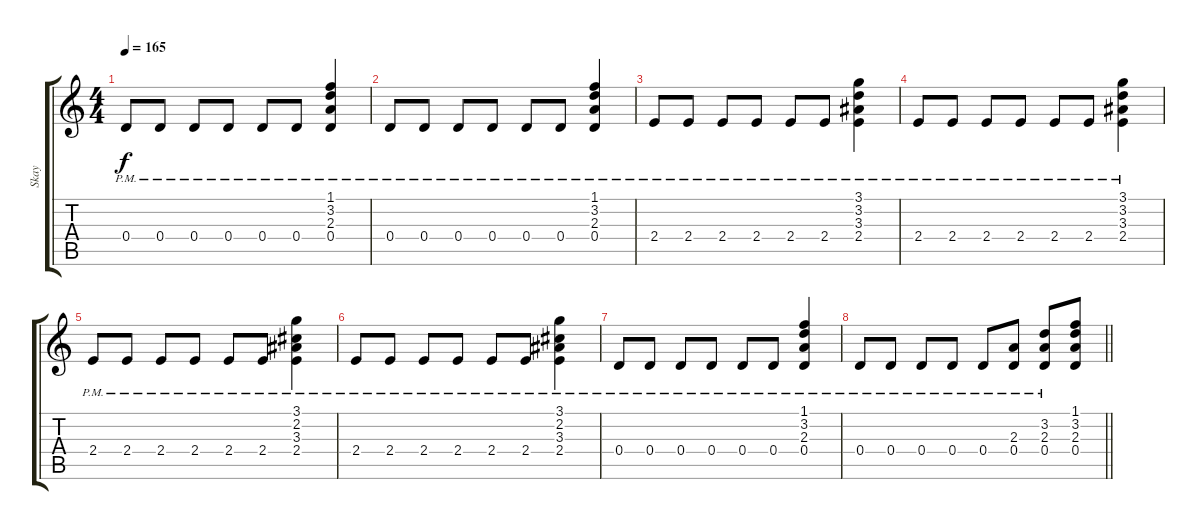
\track ("Skay" "Skay") {instrument electricguitarclean}
\staff {score tabs}
\tuning (E4 B3 G3 D3 A2 E2) {hide}
\ts (4 4)
\tempo 165
\clef g2
\ks c
0.4{pm}.8{dy f} 0.4{pm}.8 0.4{pm}.8 0.4{pm}.8 0.4{pm}.8 0.4{pm}.8 (1.1 3.2 2.3{pm} 0.4).4 |
0.4{pm}.8 0.4{pm}.8 0.4{pm}.8 0.4{pm}.8 0.4{pm}.8 0.4{pm}.8 (1.1 3.2 2.3{pm} 0.4{pm}).4 |
2.4{pm}.8 2.4{pm}.8 2.4{pm}.8 2.4{pm}.8 2.4{pm}.8 2.4{pm}.8 (3.1 3.2 3.3{pm} 2.4{pm}).4 |
2.4{pm}.8 2.4{pm}.8 2.4{pm}.8 2.4{pm}.8 2.4{pm}.8 2.4{pm}.8 (3.1 3.2 3.3{pm} 2.4{pm}).4 |
2.4{pm}.8 2.4{pm}.8 2.4{pm}.8 2.4{pm}.8 2.4{pm}.8 2.4{pm}.8 (3.1 2.2 3.3{pm} 2.4{pm}).4 |
2.4{pm}.8 2.4{pm}.8 2.4{pm}.8 2.4{pm}.8 2.4{pm}.8 2.4{pm}.8 (3.1 2.2 3.3{pm} 2.4{pm}).4 |
0.4{pm}.8 0.4{pm}.8 0.4{pm}.8 0.4{pm}.8 0.4{pm}.8 0.4{pm}.8 (1.1 3.2 2.3{pm} 0.4{pm}).4 |
\barLineRight lightlight
0.4{pm}.8 0.4{pm}.8 0.4{pm}.8 0.4{pm}.8 0.4{pm}.8 (2.3 0.4{pm}).8 (3.2 2.3{pm} 0.4{pm}).8 (1.1 3.2 2.3 0.4).8
